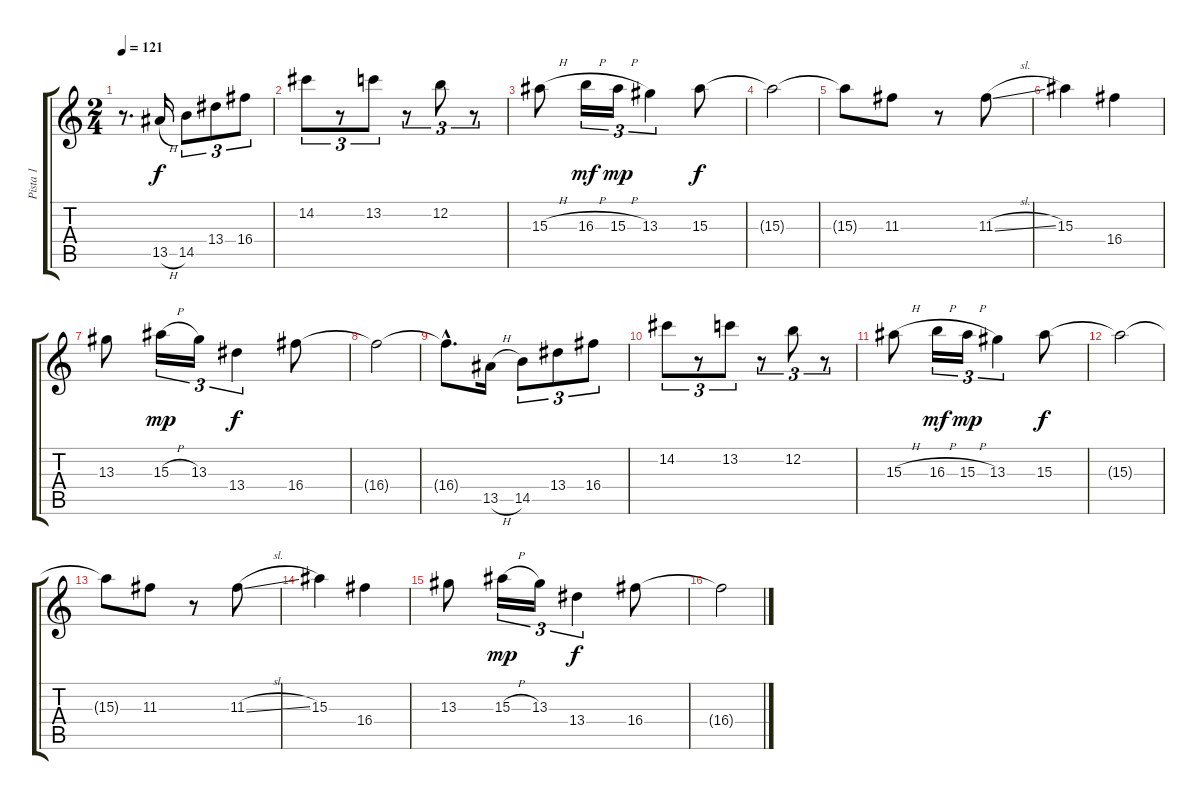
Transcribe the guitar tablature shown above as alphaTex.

\track ("Pista 1" "Pista 1") {instrument electricguitarjazz}
\staff {score tabs}
\tuning (E4 B3 G3 D3 A2 E2) {hide}
\ts (2 4)
\tempo 121
\clef g2
\ks c
r.8{d dy f instrument electricguitarjazz} 13.5{h}.16 14.5.8{tu (3 2)} 13.4.8{tu (3 2)} 16.4.8{tu (3 2)} |
14.2.8{tu (3 2)} r.8{tu (3 2)} 13.2.8{tu (3 2)} r.8{tu (3 2)} 12.2.8{tu (3 2)} r.8{tu (3 2)} |
15.3{h}.8 16.3{h}.16{tu (3 2) dy mf} 15.3{h}.16{tu (3 2) dy mp} 13.3.4{tu (3 2)} 15.3.8{dy f} |
15.3{t}.2 |
15.3{t}.8 11.3.8 r.8 11.3{sl}.8 |
15.3.4 16.4.4 |
13.3.8 15.3{h}.16{tu (3 2) dy mp} 13.3.16{tu (3 2)} 13.4.4{tu (3 2) dy f} 16.4.8 |
16.4{t}.2 |
16.4{hac t}.8{d} 13.5{h}.16 14.5.8{tu (3 2)} 13.4.8{tu (3 2)} 16.4.8{tu (3 2)} |
14.2.8{tu (3 2)} r.8{tu (3 2)} 13.2.8{tu (3 2)} r.8{tu (3 2)} 12.2.8{tu (3 2)} r.8{tu (3 2)} |
15.3{h}.8 16.3{h}.16{tu (3 2) dy mf} 15.3{h}.16{tu (3 2) dy mp} 13.3.4{tu (3 2)} 15.3.8{dy f} |
15.3{t}.2 |
15.3{t}.8 11.3.8 r.8 11.3{sl}.8 |
15.3.4 16.4.4 |
13.3.8 15.3{h}.16{tu (3 2) dy mp} 13.3.16{tu (3 2)} 13.4.4{tu (3 2) dy f} 16.4.8 |
16.4{t}.2
